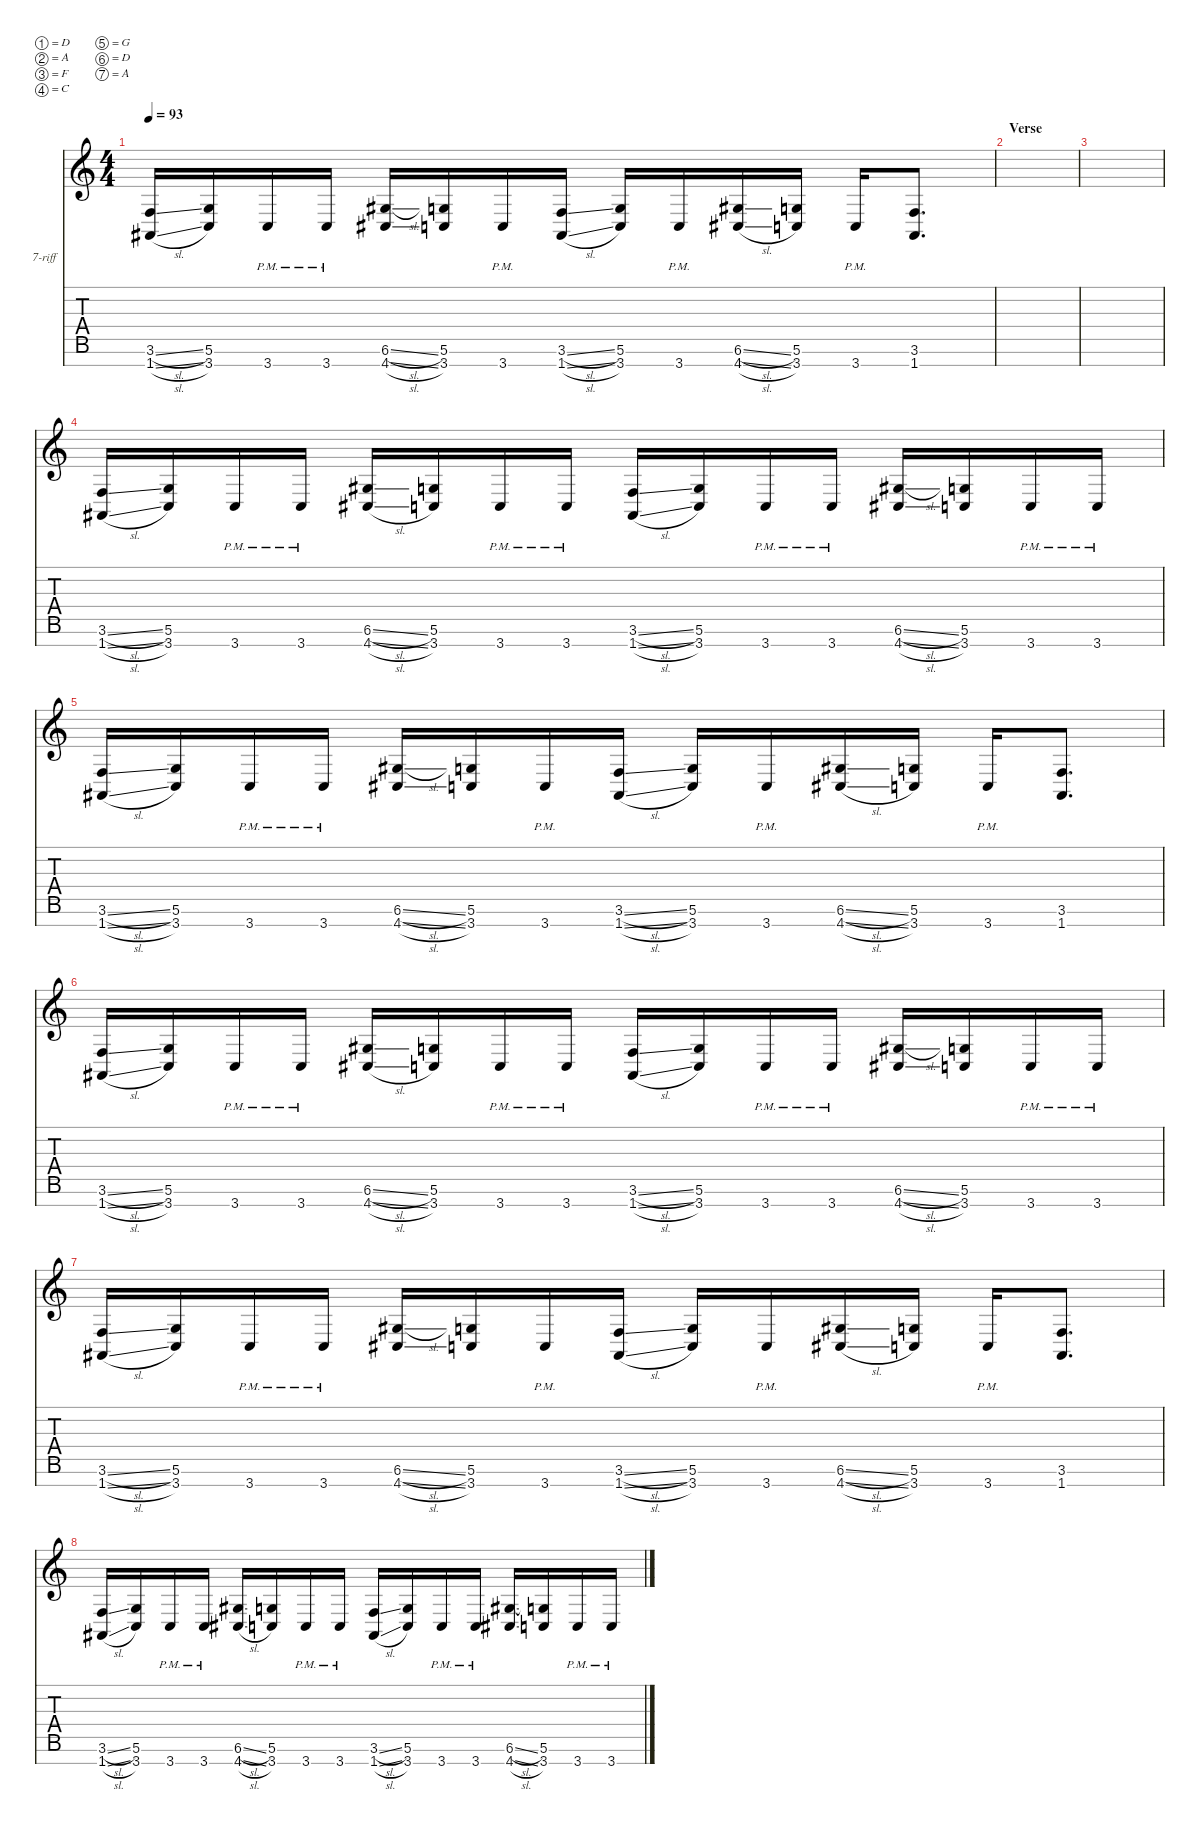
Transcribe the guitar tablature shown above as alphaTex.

\defaultSystemsLayout 4
\hideDynamics
\bracketExtendMode nobrackets
\firstSystemTrackNameOrientation horizontal
\otherSystemsTrackNameOrientation horizontal
\track ("7-riff" "7-riff") {instrument distortionguitar}
\staff {score tabs}
\tuning (D4 A3 F3 C3 G2 D2 A1)
\ts (4 4)
\scale
1.03043
\tempo 93
\accidentals auto
\clef g2
\ottava regular
\simile none
\ks c
(3.6{sl} 1.7{sl acc #}).16{dy f beam Up} (5.6 3.7).16{beam Up} 3.7{pm}.16{beam Up} 3.7{pm}.16{beam Up} (4.7{sl acc #} 6.6{sl acc #}).16{beam Up} (3.7 5.6).16{beam Up} 3.7{pm}.16{beam Up} (3.6{sl} 1.7{sl acc #}).16{beam Up} (5.6 3.7).16{beam Up} 3.7{pm}.16{beam Up} (6.6{sl acc #} 4.7{sl acc #}).16{beam Up} (5.6 3.7).16{beam Up} 3.7{pm}.16{beam Up} (3.6 1.7{acc #}).8{d beam Up} |
\section ("" "Verse")
\scale
0.969568 |
\scale
1.03043 |
\scale
0.969568 (3.6{sl} 1.7{sl acc #}).16{beam Up} (5.6 3.7).16{beam Up} 3.7{pm}.16{beam Up} 3.7{pm}.16{beam Up} (6.6{sl acc #} 4.7{sl acc #}).16{beam Up} (5.6 3.7).16{beam Up} 3.7{pm}.16{beam Up} 3.7{pm}.16{beam Up} (3.6{sl} 1.7{sl acc #}).16{beam Up} (5.6 3.7).16{beam Up} 3.7{pm}.16{beam Up} 3.7{pm}.16{beam Up} (4.7{sl acc #} 6.6{sl acc #}).16{beam Up} (3.7 5.6).16{beam Up} 3.7{pm}.16{beam Up} 3.7{pm}.16{beam Up} |
\scale
1.03043 (3.6{sl} 1.7{sl acc #}).16{beam Up} (5.6 3.7).16{beam Up} 3.7{pm}.16{beam Up} 3.7{pm}.16{beam Up} (4.7{sl acc #} 6.6{sl acc #}).16{beam Up} (3.7 5.6).16{beam Up} 3.7{pm}.16{beam Up} (3.6{sl} 1.7{sl acc #}).16{beam Up} (5.6 3.7).16{beam Up} 3.7{pm}.16{beam Up} (6.6{sl acc #} 4.7{sl acc #}).16{beam Up} (5.6 3.7).16{beam Up} 3.7{pm}.16{beam Up} (3.6 1.7{acc #}).8{d beam Up} |
\scale
0.969568 (3.6{sl} 1.7{sl acc #}).16{beam Up} (5.6 3.7).16{beam Up} 3.7{pm}.16{beam Up} 3.7{pm}.16{beam Up} (6.6{sl acc #} 4.7{sl acc #}).16{beam Up} (5.6 3.7).16{beam Up} 3.7{pm}.16{beam Up} 3.7{pm}.16{beam Up} (3.6{sl} 1.7{sl acc #}).16{beam Up} (5.6 3.7).16{beam Up} 3.7{pm}.16{beam Up} 3.7{pm}.16{beam Up} (4.7{sl acc #} 6.6{sl acc #}).16{beam Up} (3.7 5.6).16{beam Up} 3.7{pm}.16{beam Up} 3.7{pm}.16{beam Up} |
\scale
1.03043 (3.6{sl} 1.7{sl acc #}).16{beam Up} (5.6 3.7).16{beam Up} 3.7{pm}.16{beam Up} 3.7{pm}.16{beam Up} (4.7{sl acc #} 6.6{sl acc #}).16{beam Up} (3.7 5.6).16{beam Up} 3.7{pm}.16{beam Up} (3.6{sl} 1.7{sl acc #}).16{beam Up} (5.6 3.7).16{beam Up} 3.7{pm}.16{beam Up} (6.6{sl acc #} 4.7{sl acc #}).16{beam Up} (5.6 3.7).16{beam Up} 3.7{pm}.16{beam Up} (3.6 1.7{acc #}).8{d beam Up} |
\scale
0.969568 (3.6{sl} 1.7{sl acc #}).16{beam Up} (5.6 3.7).16{beam Up} 3.7{pm}.16{beam Up} 3.7{pm}.16{beam Up} (6.6{sl acc #} 4.7{sl acc #}).16{beam Up} (5.6 3.7).16{beam Up} 3.7{pm}.16{beam Up} 3.7{pm}.16{beam Up} (3.6{sl} 1.7{sl acc #}).16{beam Up} (5.6 3.7).16{beam Up} 3.7{pm}.16{beam Up} 3.7{pm}.16{beam Up} (4.7{sl acc #} 6.6{sl acc #}).16{beam Up} (3.7 5.6).16{beam Up} 3.7{pm}.16{beam Up} 3.7{pm}.16{beam Up}
